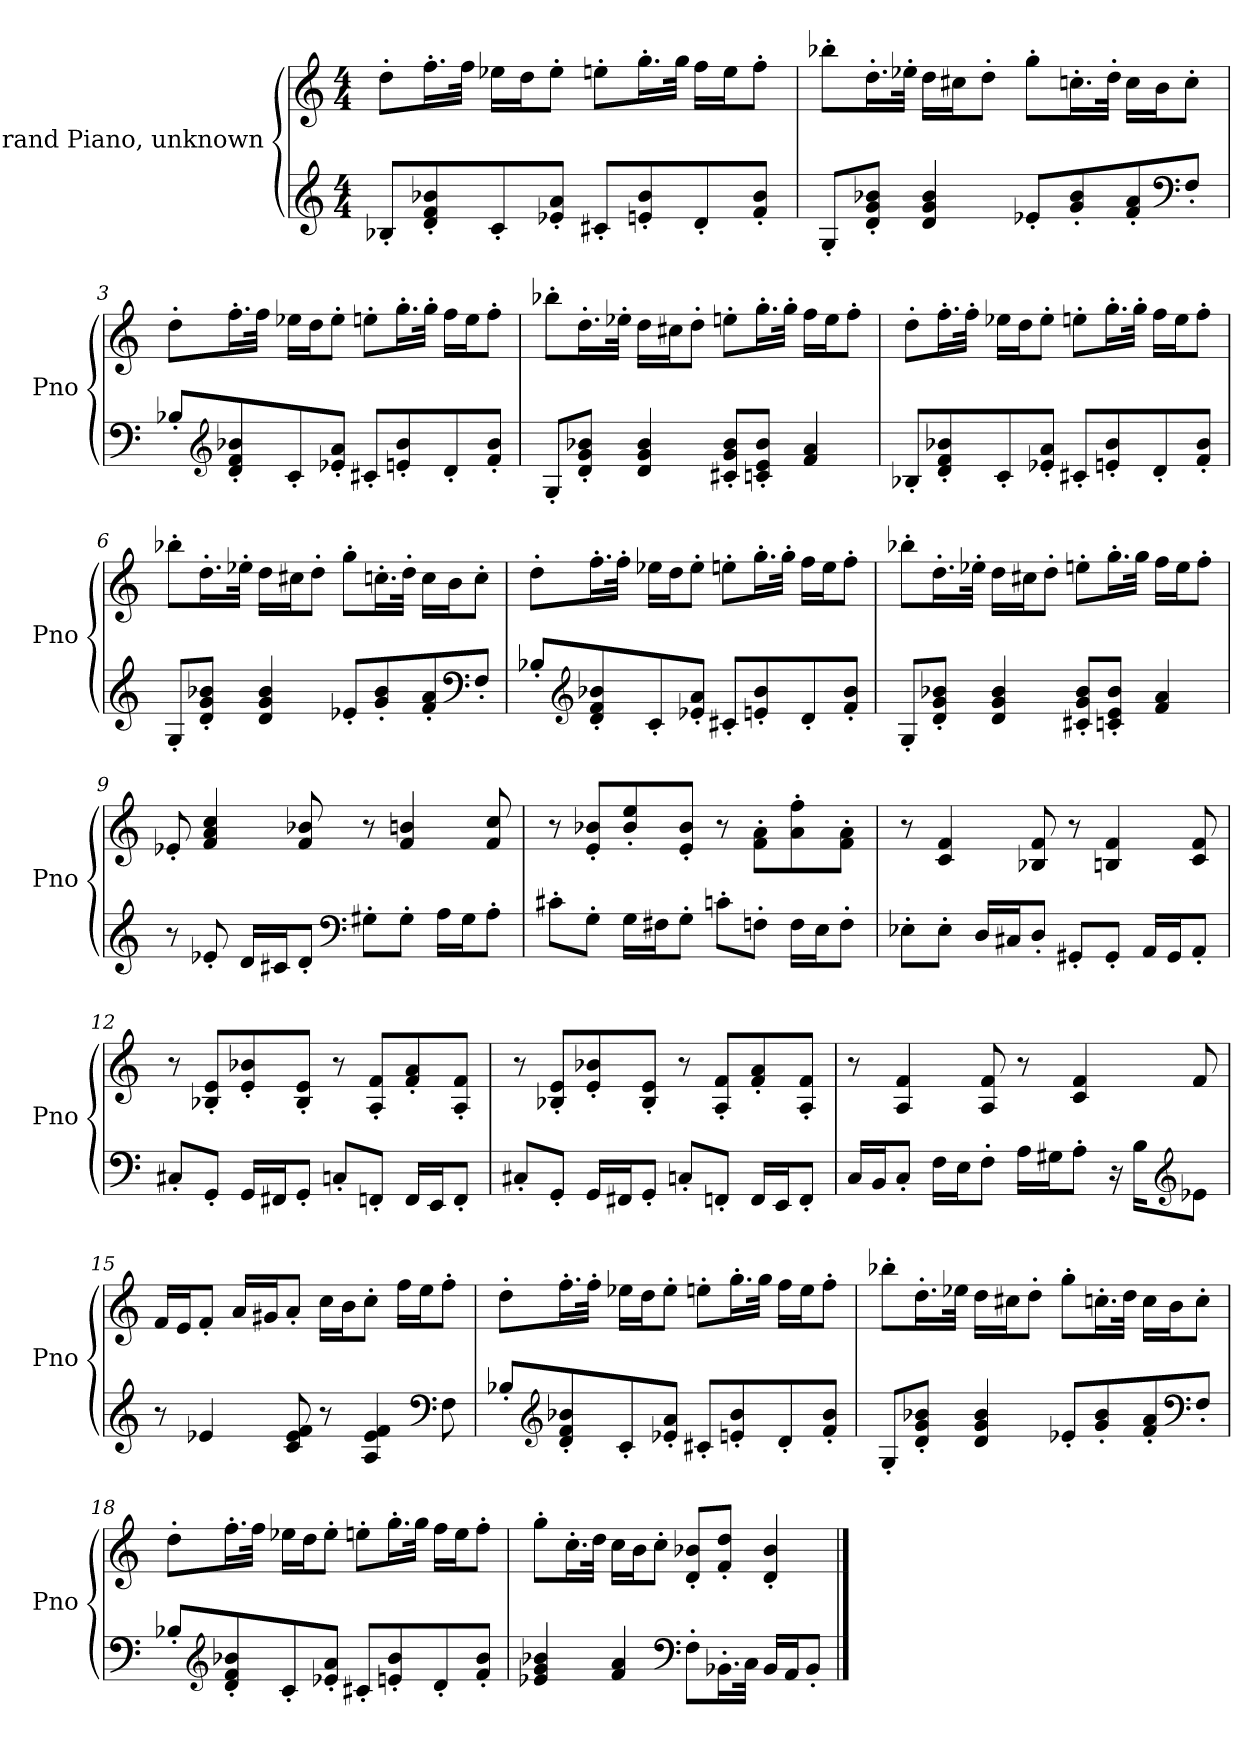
**kern	**kern
*part1	*part1
*staff2	*staff1
*I"Grand Piano, unknown	*
*I'Pno	*
*clefG2	*clefG2
*k[]	*k[]
*M4/4	*M4/4
*MM120	*MM120
=1	=1
8B-X'/L	8dd'\L
8d/' 8f/' 8b-X/'	16.ff'\L
.	32ff\JJk
8c'/	16ee-X\LL
.	16dd\J
8e-X/' 8a/'J	8ee-'\J
8c#X'/L	8een'\L
8en/' 8b-/'	16.gg'\L
.	32gg\JJk
8d'/	16ff\LL
.	16ee\J
8f/' 8b-/'J	8ff'\J
=2	=2
8G'/L	8bb-X'\L
8d/' 8g/' 8b-X/'J	16.dd'\L
.	32ee-X'\JJk
4d/ 4g/ 4b-/	16dd\LL
.	16cc#X\J
.	8dd'\J
8e-X'/L	8gg'\L
8g/' 8b-/'	16.ccn'\L
.	32dd'\JJk
8f/' 8a/'	16cc\LL
.	16b\J
*clefF4	*
8F'/J	8cc'\J
!!LO:LB:g=z
=3	=3
8B-X'/L	8dd'\L
*clefG2	*
8d/' 8f/' 8b-X/'	16.ff'\L
.	32ff\JJk
8c'/	16ee-X\LL
.	16dd\J
8e-X/' 8a/'J	8ee-'\J
8c#X'/L	8een'\L
8en/' 8b-/'	16.gg'\L
.	32gg'\JJk
8d'/	16ff\LL
.	16ee\J
8f/' 8b-/'J	8ff'\J
=4	=4
8G'/L	8bb-X'\L
8d/' 8g/' 8b-X/'J	16.dd'\L
.	32ee-X'\JJk
4d/ 4g/ 4b-/	16dd\LL
.	16cc#X\J
.	8dd'\J
8c#X/' 8g/' 8b-/'L	8een'\L
8cn/' 8e/' 8b-/'J	16.gg'\L
.	32gg'\JJk
4f/ 4a/	16ff\LL
.	16ee\J
.	8ff'\J
!!LO:LB:g=z
=5	=5
8B-X'/L	8dd'\L
8d/' 8f/' 8b-X/'	16.ff'\L
.	32ff'\JJk
8c'/	16ee-X\LL
.	16dd\J
8e-X/' 8a/'J	8ee-'\J
8c#X'/L	8een'\L
8en/' 8b-/'	16.gg'\L
.	32gg'\JJk
8d'/	16ff\LL
.	16ee\J
8f/' 8b-/'J	8ff'\J
=6	=6
8G'/L	8bb-X'\L
8d/' 8g/' 8b-X/'J	16.dd'\L
.	32ee-X'\JJk
4d/ 4g/ 4b-/	16dd\LL
.	16cc#X\J
.	8dd'\J
8e-X'/L	8gg'\L
8g/' 8b-/'	16.ccn'\L
.	32dd'\JJk
8f/' 8a/'	16cc\LL
.	16b\J
*clefF4	*
8F'/J	8cc'\J
!!LO:LB:g=z
=7	=7
8B-X'/L	8dd'\L
*clefG2	*
8d/' 8f/' 8b-X/'	16.ff'\L
.	32ff'\JJk
8c'/	16ee-X\LL
.	16dd\J
8e-X/' 8a/'J	8ee-'\J
8c#X'/L	8een'\L
8en/' 8b-/'	16.gg'\L
.	32gg'\JJk
8d'/	16ff\LL
.	16ee\J
8f/' 8b-/'J	8ff'\J
=8	=8
8G'/L	8bb-X'\L
8d/' 8g/' 8b-X/'J	16.dd'\L
.	32ee-X'\JJk
4d/ 4g/ 4b-/	16dd\LL
.	16cc#X\J
.	8dd'\J
8c#X/' 8g/' 8b-/'L	8een'\L
8cn/' 8e/' 8b-/'J	16.gg'\L
.	32gg\JJk
4f/ 4a/	16ff\LL
.	16ee\J
.	8ff'\J
!!LO:LB:g=z
=9	=9
8r	8e-X'/
8e-X'/	4f/ 4a/ 4cc/
16d/LL	.
16c#X/J	.
8d'/J	8f/ 8b-X/
*clefF4	*
8G#X'\L	8r
8G#'\J	4f/ 4bn/
16A\LL	.
16G#\J	.
8A'\J	8f/ 8cc/
=10	=10
8c#X'\L	8r
8G'\J	8e/' 8b-X/'L
16G\LL	8b-/' 8ee/'
16F#X\J	.
8G'\J	8e/' 8b-/'J
8cn'\L	8r
8Fn'\J	8f\' 8a\'L
16F\LL	8a\' 8ff\'
16E\J	.
8F'\J	8f\' 8a\'J
=11	=11
8E-X'\L	8r
8E-'\J	4c/ 4f/
16D/LL	.
16C#X/J	.
8D'/J	8B-X/ 8f/
8GG#X'/L	8r
8GG#'/J	4Bn/ 4f/
16AA/LL	.
16GG#/J	.
8AA'/J	8c/ 8f/
!!LO:LB:g=z
=12	=12
8C#X'/L	8r
8GG'/J	8B-X/' 8e/'L
16GG/LL	8e/' 8b-X/'
16FF#X/J	.
8GG'/J	8B-/' 8e/'J
8Cn'/L	8r
8FFn'/J	8A/' 8f/'L
16FF/LL	8f/' 8a/'
16EE/J	.
8FF'/J	8A/' 8f/'J
=13	=13
8C#X'/L	8r
8GG'/J	8B-X/' 8e/'L
16GG/LL	8e/' 8b-X/'
16FF#X/J	.
8GG'/J	8B-/' 8e/'J
8Cn'/L	8r
8FFn'/J	8A/' 8f/'L
16FF/LL	8f/' 8a/'
16EE/J	.
8FF'/J	8A/' 8f/'J
=14	=14
16C/LL	8r
16BB/J	.
8C'/J	4A/ 4f/
16F\LL	.
16E\J	.
8F'\J	8A/ 8f/
16A\LL	8r
16G#X\J	.
8A'\J	4c/ 4f/
16r	.
16B\KL	.
*clefG2	*
8e-X\J	8f/
!!LO:PB:g=z
=15	=15
8r	16f/LL
.	16e/J
4e-X/	8f'/J
.	16a/LL
.	16g#X/J
8c/ 8e-/ 8f/	8a'/J
8r	16cc\LL
.	16b\J
4A/ 4e-/ 4f/	8cc'\J
.	16ff\LL
.	16ee\J
*clefF4	*
8F\	8ff'\J
=16	=16
8B-X'/L	8dd'\L
*clefG2	*
8d/' 8f/' 8b-X/'	16.ff'\L
.	32ff'\JJk
8c'/	16ee-X\LL
.	16dd\J
8e-X/' 8a/'J	8ee-'\J
8c#X'/L	8een'\L
8en/' 8b-/'	16.gg'\L
.	32gg\JJk
8d'/	16ff\LL
.	16ee\J
8f/' 8b-/'J	8ff'\J
=17	=17
8G'/L	8bb-X'\L
8d/' 8g/' 8b-X/'J	16.dd'\L
.	32ee-X\JJk
4d/ 4g/ 4b-/	16dd\LL
.	16cc#X\J
.	8dd'\J
8e-X'/L	8gg'\L
8g/' 8b-/'	16.ccn'\L
.	32dd\JJk
8f/' 8a/'	16cc\LL
.	16b\J
*clefF4	*
8F'/J	8cc'\J
!!LO:LB:g=z
=18	=18
8B-X'/L	8dd'\L
*clefG2	*
8d/' 8f/' 8b-X/'	16.ff'\L
.	32ff\JJk
8c'/	16ee-X\LL
.	16dd\J
8e-X/' 8a/'J	8ee-'\J
8c#X'/L	8een'\L
8en/' 8b-/'	16.gg'\L
.	32gg\JJk
8d'/	16ff\LL
.	16ee\J
8f/' 8b-/'J	8ff'\J
=19	=19
4e-X/ 4g/ 4b-X/	8gg'\L
.	16.cc'\L
.	32dd\JJk
4f/ 4a/	16cc\LL
.	16b\J
.	8cc'\J
*clefF4	*
8F'\L	8d/' 8b-X/'L
16.BB-X'\L	8f/' 8dd/'J
32C\JJk	.
16BB-/LL	4d/' 4b-/'
16AA/J	.
8BB-'/J	.
==	==
*-	*-
